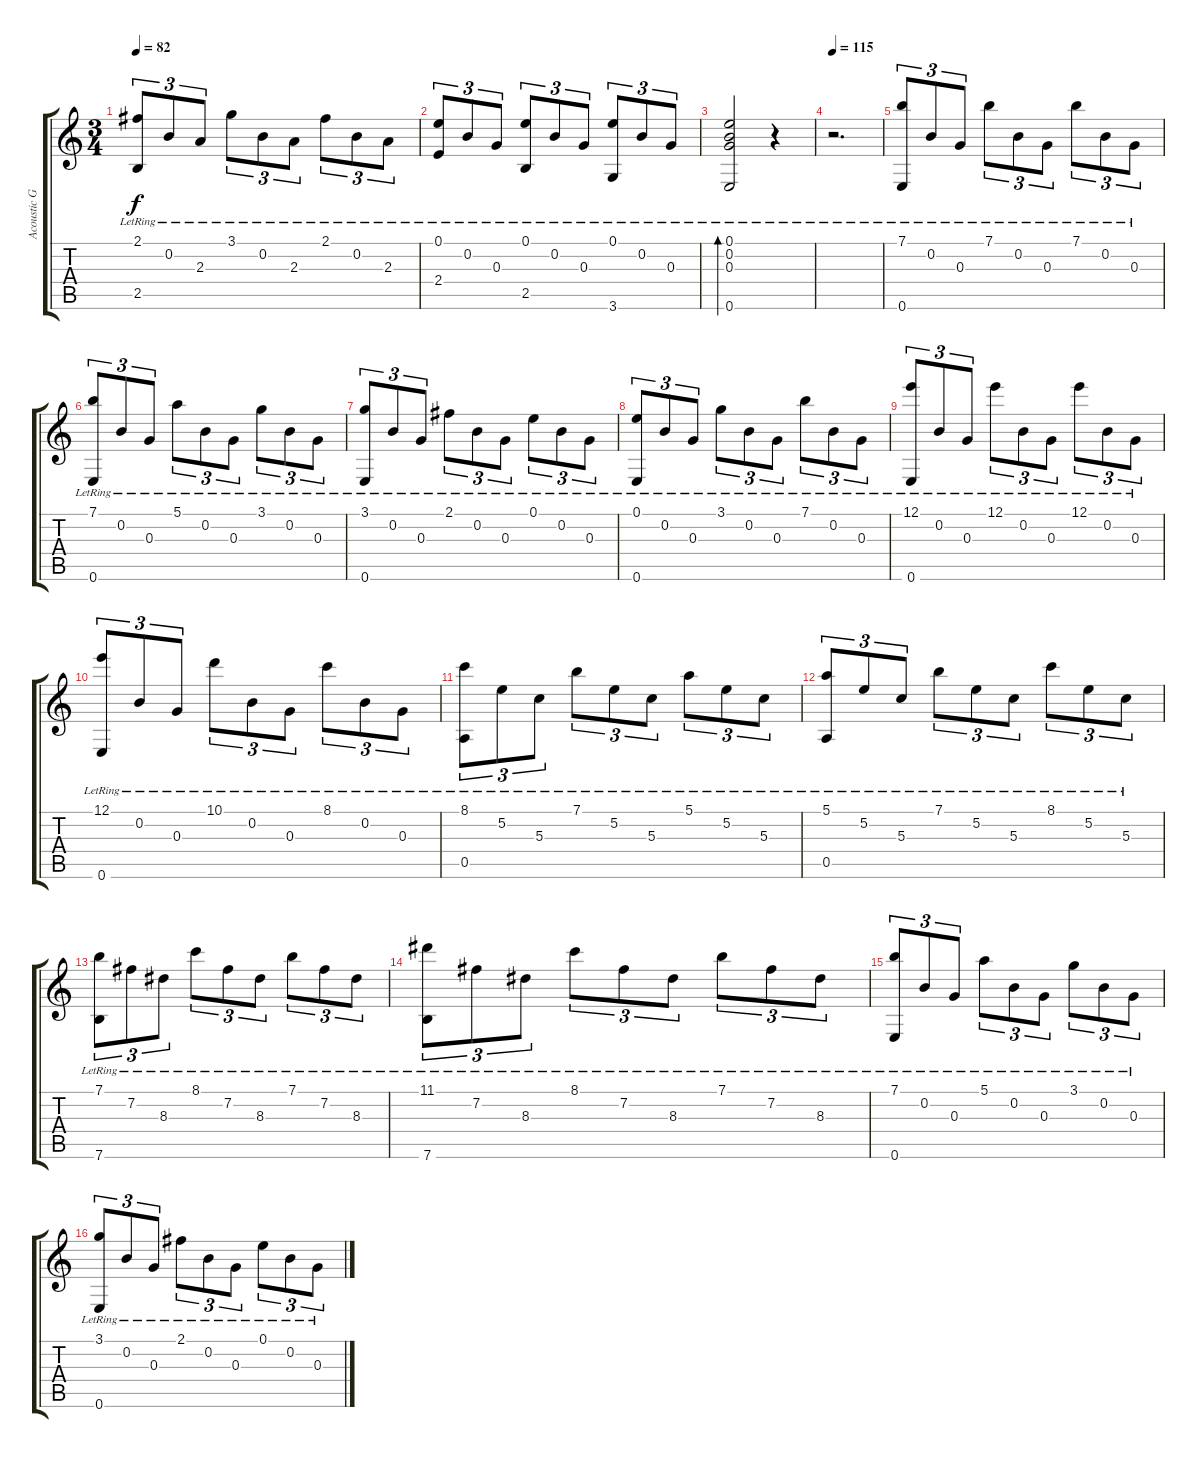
\track ("Acoustic Guitar 1" "Acoustic G") {instrument acousticguitarnylon}
\staff {score tabs}
\tuning (E4 B3 G3 D3 A2 E2) {hide}
\ts (3 4)
\tempo 82
\clef g2
\ks c
(2.1{lr} 2.5).8{tu (3 2) dy f} 0.2{lr}.8{tu (3 2)} 2.3{lr}.8{tu (3 2)} 3.1{lr}.8{tu (3 2)} 0.2{lr}.8{tu (3 2)} 2.3{lr}.8{tu (3 2)} 2.1{lr}.8{tu (3 2)} 0.2{lr}.8{tu (3 2)} 2.3{lr}.8{tu (3 2)} |
(0.1{lr} 2.4).8{tu (3 2)} 0.2{lr}.8{tu (3 2)} 0.3{lr}.8{tu (3 2)} (0.1{lr} 2.5).8{tu (3 2)} 0.2{lr}.8{tu (3 2)} 0.3{lr}.8{tu (3 2)} (0.1{lr} 3.6).8{tu (3 2)} 0.2{lr}.8{tu (3 2)} 0.3{lr}.8{tu (3 2)} |
(0.1{lr} 0.2{lr} 0.3{lr} 0.6{lr}).2{bd 240} r.4 |
\tempo 115
r.2{d} |
(7.1{lr} 0.6).8{tu (3 2)} 0.2{lr}.8{tu (3 2)} 0.3{lr}.8{tu (3 2)} 7.1{lr}.8{tu (3 2)} 0.2{lr}.8{tu (3 2)} 0.3{lr}.8{tu (3 2)} 7.1{lr}.8{tu (3 2)} 0.2{lr}.8{tu (3 2)} 0.3{lr}.8{tu (3 2)} |
(7.1{lr} 0.6).8{tu (3 2)} 0.2{lr}.8{tu (3 2)} 0.3{lr}.8{tu (3 2)} 5.1{lr}.8{tu (3 2)} 0.2{lr}.8{tu (3 2)} 0.3{lr}.8{tu (3 2)} 3.1{lr}.8{tu (3 2)} 0.2{lr}.8{tu (3 2)} 0.3{lr}.8{tu (3 2)} |
(3.1{lr} 0.6).8{tu (3 2)} 0.2{lr}.8{tu (3 2)} 0.3{lr}.8{tu (3 2)} 2.1{lr}.8{tu (3 2)} 0.2{lr}.8{tu (3 2)} 0.3{lr}.8{tu (3 2)} 0.1{lr}.8{tu (3 2)} 0.2{lr}.8{tu (3 2)} 0.3{lr}.8{tu (3 2)} |
(0.1{lr} 0.6).8{tu (3 2)} 0.2{lr}.8{tu (3 2)} 0.3{lr}.8{tu (3 2)} 3.1{lr}.8{tu (3 2)} 0.2{lr}.8{tu (3 2)} 0.3{lr}.8{tu (3 2)} 7.1{lr}.8{tu (3 2)} 0.2{lr}.8{tu (3 2)} 0.3{lr}.8{tu (3 2)} |
(12.1{lr} 0.6).8{tu (3 2)} 0.2{lr}.8{tu (3 2)} 0.3{lr}.8{tu (3 2)} 12.1{lr}.8{tu (3 2)} 0.2{lr}.8{tu (3 2)} 0.3{lr}.8{tu (3 2)} 12.1{lr}.8{tu (3 2)} 0.2{lr}.8{tu (3 2)} 0.3{lr}.8{tu (3 2)} |
(12.1{lr} 0.6).8{tu (3 2)} 0.2{lr}.8{tu (3 2)} 0.3{lr}.8{tu (3 2)} 10.1{lr}.8{tu (3 2)} 0.2{lr}.8{tu (3 2)} 0.3{lr}.8{tu (3 2)} 8.1{lr}.8{tu (3 2)} 0.2{lr}.8{tu (3 2)} 0.3{lr}.8{tu (3 2)} |
(8.1{lr} 0.5).8{tu (3 2)} 5.2{lr}.8{tu (3 2)} 5.3{lr}.8{tu (3 2)} 7.1{lr}.8{tu (3 2)} 5.2{lr}.8{tu (3 2)} 5.3{lr}.8{tu (3 2)} 5.1{lr}.8{tu (3 2)} 5.2{lr}.8{tu (3 2)} 5.3{lr}.8{tu (3 2)} |
(5.1{lr} 0.5).8{tu (3 2)} 5.2{lr}.8{tu (3 2)} 5.3{lr}.8{tu (3 2)} 7.1{lr}.8{tu (3 2)} 5.2{lr}.8{tu (3 2)} 5.3{lr}.8{tu (3 2)} 8.1{lr}.8{tu (3 2)} 5.2{lr}.8{tu (3 2)} 5.3{lr}.8{tu (3 2)} |
(7.1{lr} 7.6).8{tu (3 2)} 7.2{lr}.8{tu (3 2)} 8.3{lr}.8{tu (3 2)} 8.1{lr}.8{tu (3 2)} 7.2{lr}.8{tu (3 2)} 8.3{lr}.8{tu (3 2)} 7.1{lr}.8{tu (3 2)} 7.2{lr}.8{tu (3 2)} 8.3{lr}.8{tu (3 2)} |
(11.1{lr} 7.6).8{tu (3 2)} 7.2{lr}.8{tu (3 2)} 8.3{lr}.8{tu (3 2)} 8.1{lr}.8{tu (3 2)} 7.2{lr}.8{tu (3 2)} 8.3{lr}.8{tu (3 2)} 7.1{lr}.8{tu (3 2)} 7.2{lr}.8{tu (3 2)} 8.3{lr}.8{tu (3 2)} |
(7.1{lr} 0.6).8{tu (3 2)} 0.2{lr}.8{tu (3 2)} 0.3{lr}.8{tu (3 2)} 5.1{lr}.8{tu (3 2)} 0.2{lr}.8{tu (3 2)} 0.3{lr}.8{tu (3 2)} 3.1{lr}.8{tu (3 2)} 0.2{lr}.8{tu (3 2)} 0.3{lr}.8{tu (3 2)} |
(3.1{lr} 0.6).8{tu (3 2)} 0.2{lr}.8{tu (3 2)} 0.3{lr}.8{tu (3 2)} 2.1{lr}.8{tu (3 2)} 0.2{lr}.8{tu (3 2)} 0.3{lr}.8{tu (3 2)} 0.1{lr}.8{tu (3 2)} 0.2{lr}.8{tu (3 2)} 0.3{lr}.8{tu (3 2)}
